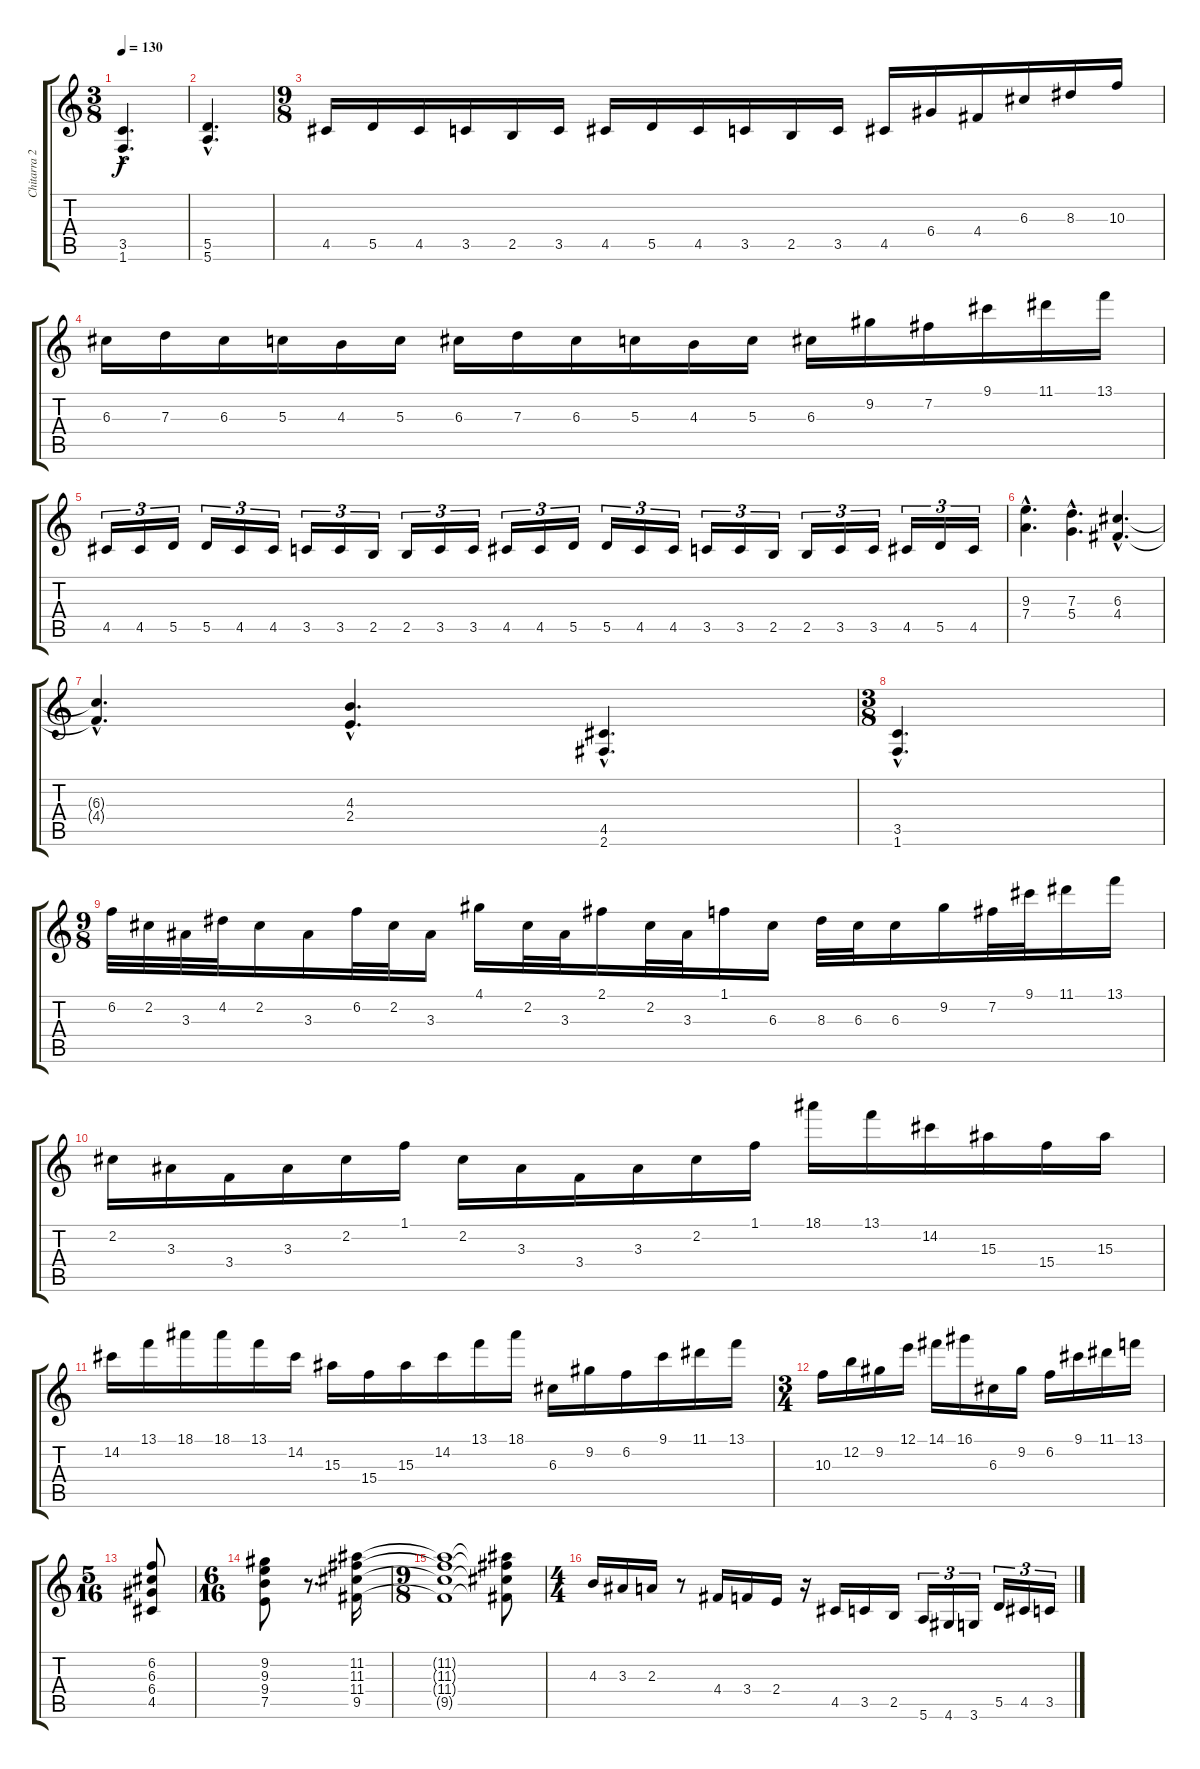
\track ("Chitarra 2" "Chitarra 2") {instrument overdrivenguitar}
\staff {score tabs}
\tuning (E4 B3 G3 D3 A2 E2) {hide}
\ts (3 8)
\tempo 130
\clef g2
\ks c
(3.5{hac} 1.6{hac}).4{d dy f} |
(5.5{hac} 5.6{hac}).4{d} |
\ts (9 8)
4.5.16 5.5.16 4.5.16 3.5.16 2.5.16 3.5.16 4.5.16 5.5.16 4.5.16 3.5.16 2.5.16 3.5.16 4.5.16 6.4.16 4.4.16 6.3.16 8.3.16 10.3.16 |
6.3.16 7.3.16 6.3.16 5.3.16 4.3.16 5.3.16 6.3.16 7.3.16 6.3.16 5.3.16 4.3.16 5.3.16 6.3.16 9.2.16 7.2.16 9.1.16 11.1.16 13.1.16 |
4.5.16{tu (3 2)} 4.5.16{tu (3 2)} 5.5.16{tu (3 2)} 5.5.16{tu (3 2)} 4.5.16{tu (3 2)} 4.5.16{tu (3 2)} 3.5.16{tu (3 2)} 3.5.16{tu (3 2)} 2.5.16{tu (3 2)} 2.5.16{tu (3 2)} 3.5.16{tu (3 2)} 3.5.16{tu (3 2)} 4.5.16{tu (3 2)} 4.5.16{tu (3 2)} 5.5.16{tu (3 2)} 5.5.16{tu (3 2)} 4.5.16{tu (3 2)} 4.5.16{tu (3 2)} 3.5.16{tu (3 2)} 3.5.16{tu (3 2)} 2.5.16{tu (3 2)} 2.5.16{tu (3 2)} 3.5.16{tu (3 2)} 3.5.16{tu (3 2)} 4.5.16{tu (3 2)} 5.5.16{tu (3 2)} 4.5.16{tu (3 2)} |
(9.3{hac} 7.4{hac}).4{d} (7.3{hac} 5.4{hac}).4{d} (6.3{hac} 4.4{hac}).4{d} |
(6.3{hac t} 4.4{hac t}).4{d} (4.3{hac} 2.4{hac}).4{d} (4.5{hac} 2.6{hac}).4{d} |
\ts (3 8)
(3.5{hac} 1.6{hac}).4{d} |
\ts (9 8)
6.2.32 2.2.32 3.3.32 4.2.32 2.2.16 3.3.16 6.2.32 2.2.32 3.3.16 4.1.16 2.2.32 3.3.32 2.1.16 2.2.32 3.3.32 1.1.16 6.3.16 8.3.32 6.3.32 6.3.16 9.2.16 7.2.32 9.1.32 11.1.16 13.1.16 |
2.2.16 3.3.16 3.4.16 3.3.16 2.2.16 1.1.16 2.2.16 3.3.16 3.4.16 3.3.16 2.2.16 1.1.16 18.1.16 13.1.16 14.2.16 15.3.16 15.4.16 15.3.16 |
14.2.16 13.1.16 18.1.16 18.1.16 13.1.16 14.2.16 15.3.16 15.4.16 15.3.16 14.2.16 13.1.16 18.1.16 6.3.16 9.2.16 6.2.16 9.1.16 11.1.16 13.1.16 |
\ts (3 4)
10.3.16 12.2.16 9.2.16 12.1.16 14.1.16 16.1.16 6.3.16 9.2.16 6.2.16 9.1.16 11.1.16 13.1.16 |
\ts (5 16)
(6.2 6.3 6.4 4.5).8 |
\ts (6 16)
(9.2 9.3 9.4 7.5).8 r.8{d} (11.2 11.3 11.4 9.5).16 |
\ts (9 8)
(11.2{t} 11.3{t} 11.4{t} 9.5{t}).1 (11.2{t} 11.3{t} 11.4{t} 9.5{t}).8 |
\ts (4 4)
4.3.16 3.3.16 2.3.16 r.8 4.4.16 3.4.16 2.4.16 r.16 4.5.16 3.5.16 2.5.16 5.6.16{tu (3 2)} 4.6.16{tu (3 2)} 3.6.16{tu (3 2)} 5.5.16{tu (3 2)} 4.5.16{tu (3 2)} 3.5.16{tu (3 2)}
